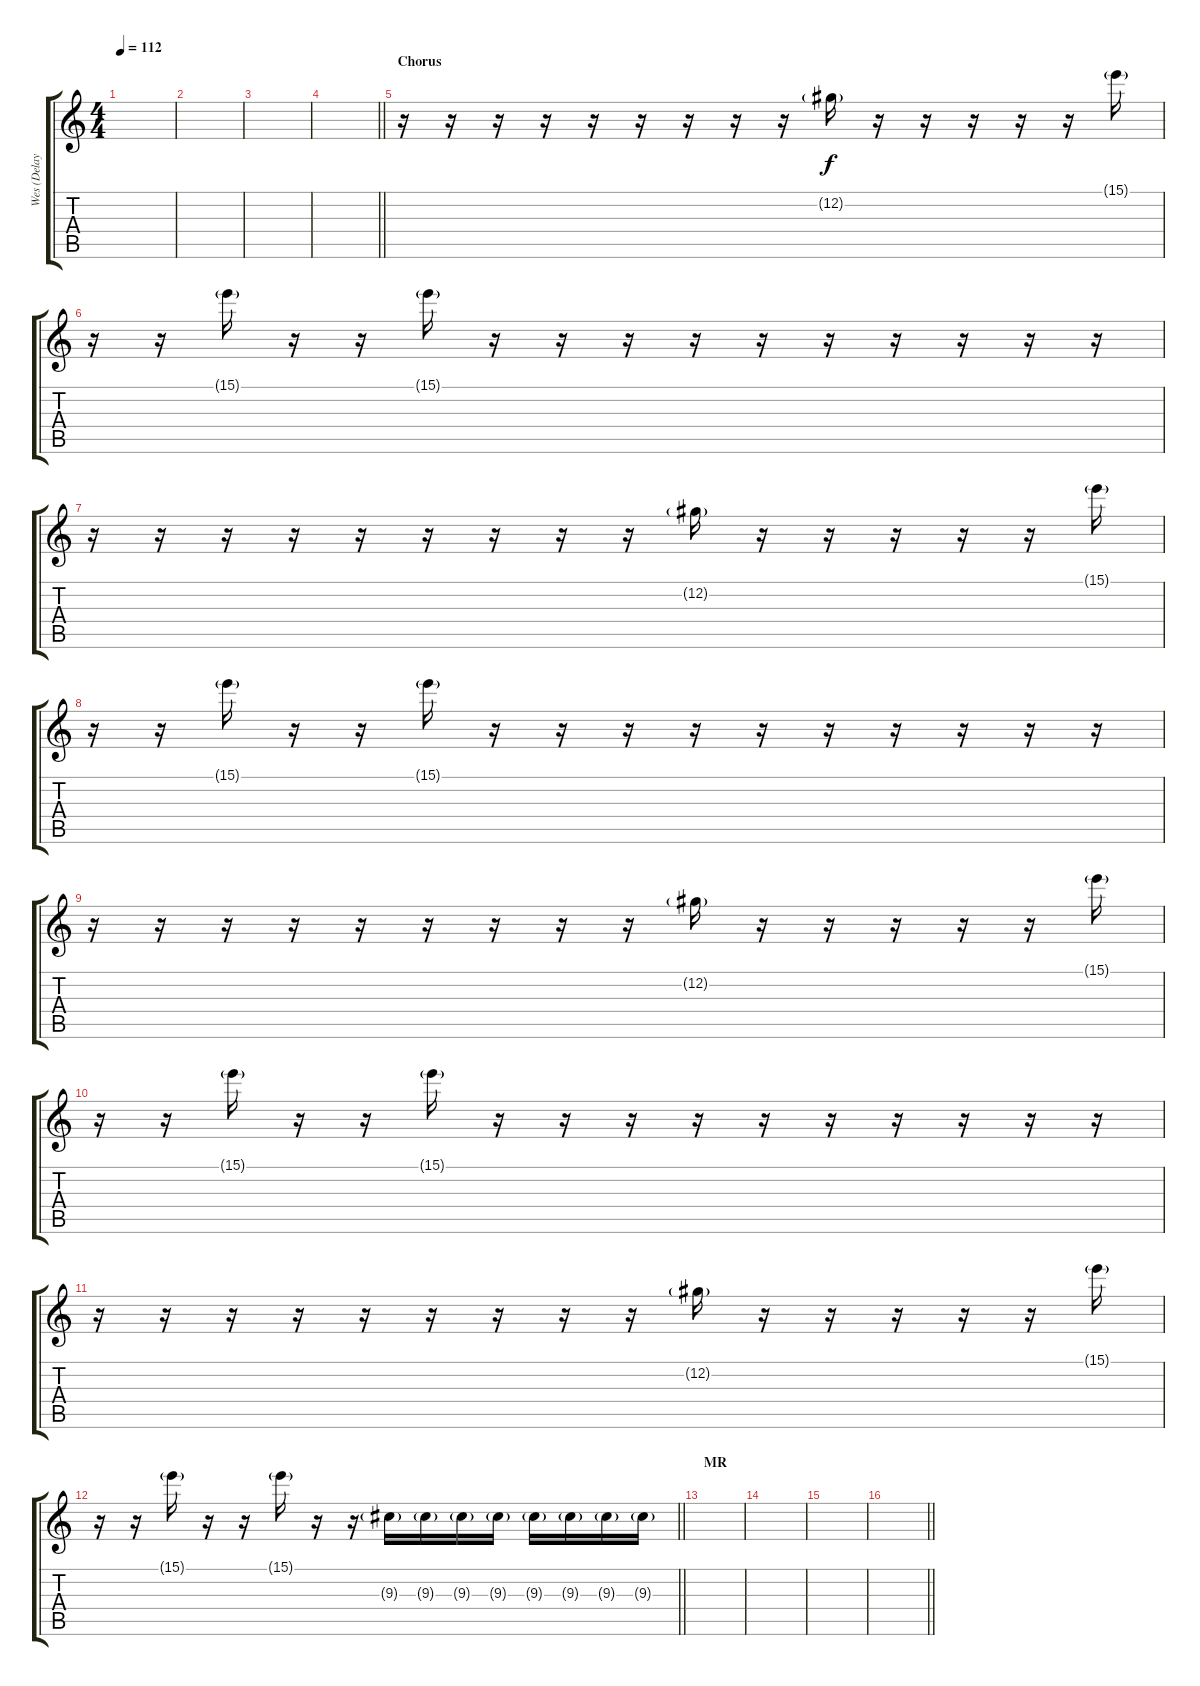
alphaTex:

\track ("Wes (Delay)" "Wes (Delay") {instrument distortionguitar}
\staff {score tabs}
\tuning (Db4 Ab3 E3 B2 Gb2 Db2) {hide}
\ts (4 4)
\tempo 112
\clef g2
\ks c
|
|
|
\barLineRight lightlight
|
\section ("" "Chorus")
r.16 r.16 r.16 r.16 r.16 r.16 r.16 r.16 r.16 12.2{g}.16 r.16 r.16 r.16 r.16 r.16 15.1{g}.16 |
r.16 r.16 15.1{g}.16 r.16 r.16 15.1{g}.16 r.16 r.16 r.16 r.16 r.16 r.16 r.16 r.16 r.16 r.16 |
r.16 r.16 r.16 r.16 r.16 r.16 r.16 r.16 r.16 12.2{g}.16 r.16 r.16 r.16 r.16 r.16 15.1{g}.16 |
r.16 r.16 15.1{g}.16 r.16 r.16 15.1{g}.16 r.16 r.16 r.16 r.16 r.16 r.16 r.16 r.16 r.16 r.16 |
r.16 r.16 r.16 r.16 r.16 r.16 r.16 r.16 r.16 12.2{g}.16 r.16 r.16 r.16 r.16 r.16 15.1{g}.16 |
r.16 r.16 15.1{g}.16 r.16 r.16 15.1{g}.16 r.16 r.16 r.16 r.16 r.16 r.16 r.16 r.16 r.16 r.16 |
r.16 r.16 r.16 r.16 r.16 r.16 r.16 r.16 r.16 12.2{g}.16 r.16 r.16 r.16 r.16 r.16 15.1{g}.16 |
\barLineRight lightlight
r.16 r.16 15.1{g}.16 r.16 r.16 15.1{g}.16 r.16 r.16 9.3{g}.16 9.3{g}.16 9.3{g}.16 9.3{g}.16 9.3{g}.16 9.3{g}.16 9.3{g}.16 9.3{g}.16 |
\section ("" "MR")
|
|
|
\barLineRight lightlight
